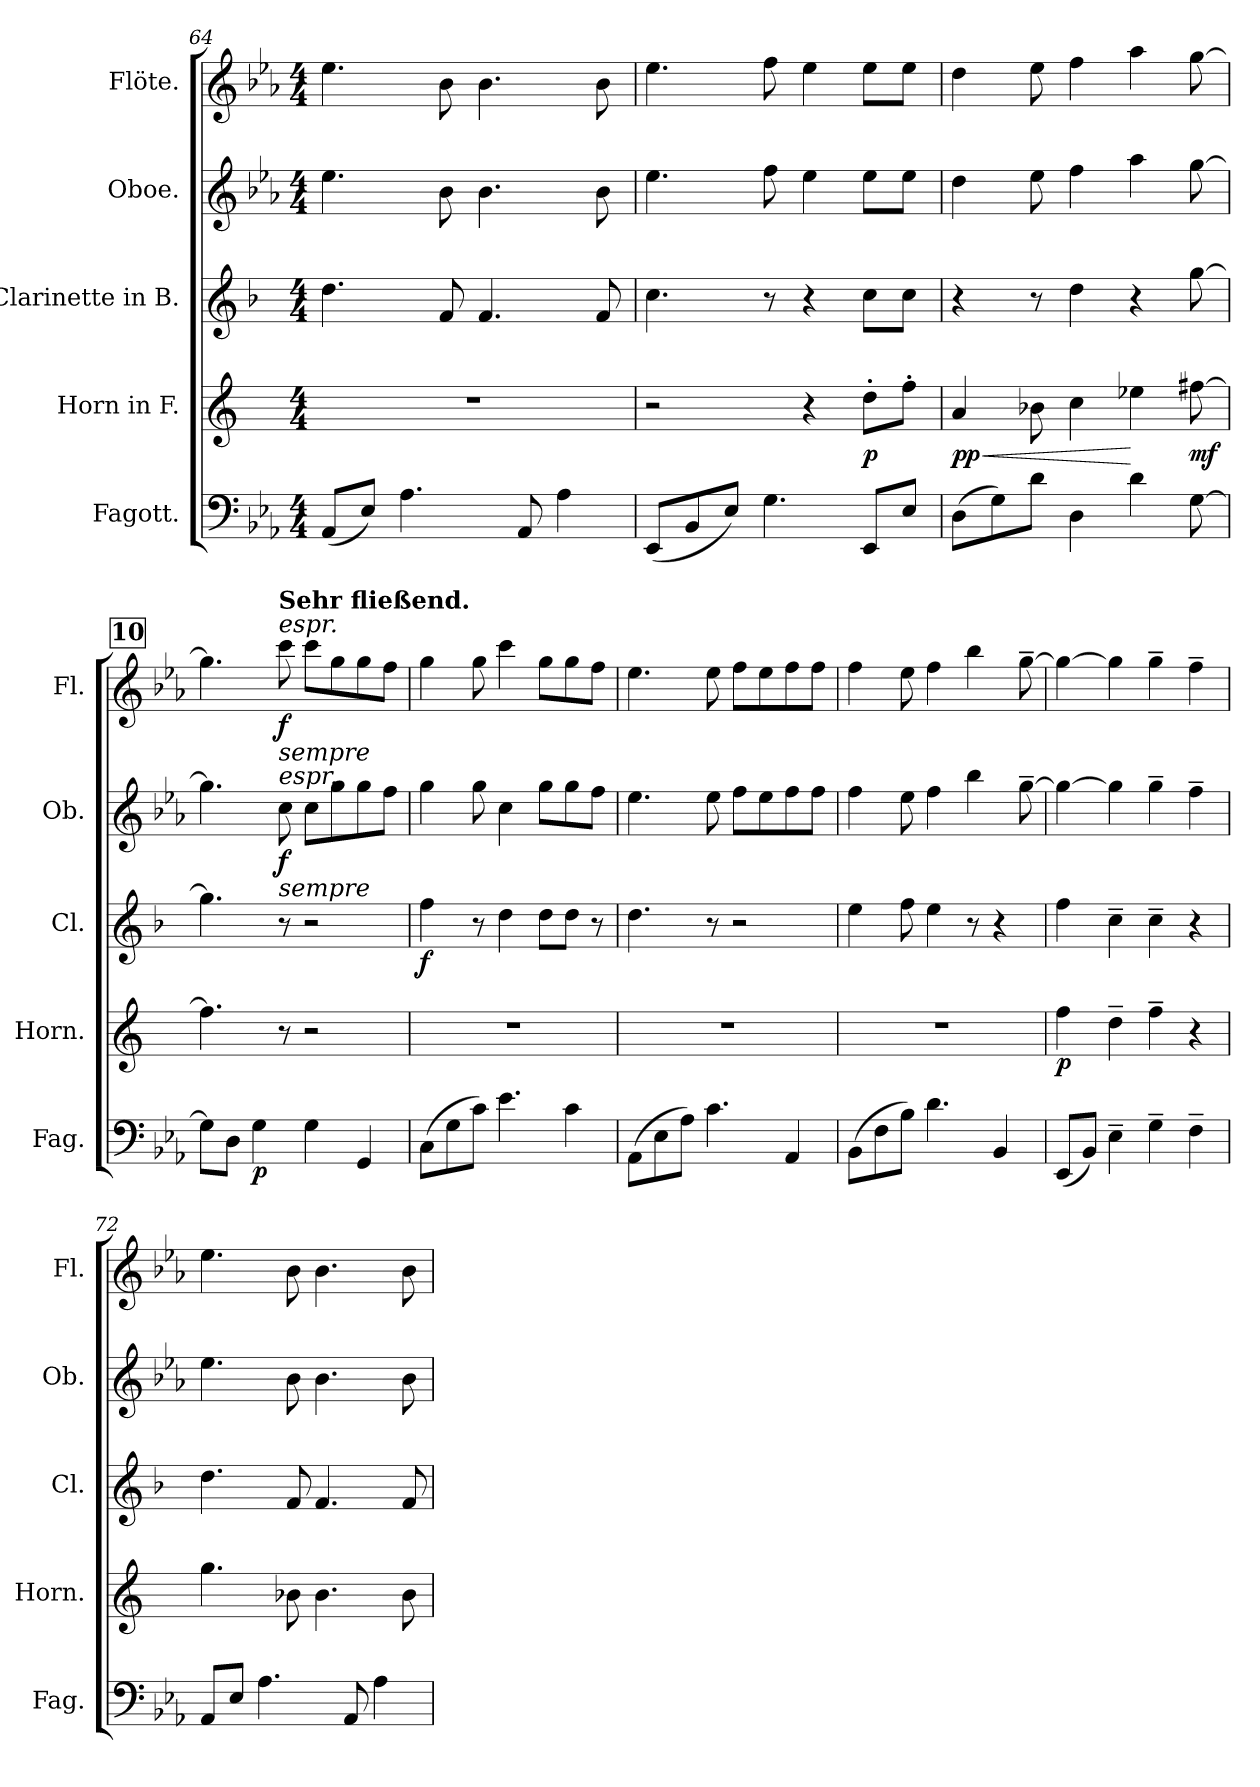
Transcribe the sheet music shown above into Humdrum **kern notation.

**kern	**dynam	**kern	**dynam	**kern	**dynam	**kern	**dynam	**kern	**dynam
*part5	*part5	*part4	*part4	*part3	*part3	*part2	*part2	*part1	*part1
*staff5	*staff5	*staff4	*staff4	*staff3	*staff3	*staff2	*staff2	*staff1	*staff1
*I"Fagott.	*	*I"Horn in F.	*	*I"Clarinette in B.	*	*I"Oboe.	*	*I"Flöte.	*
*I'Fag.	*	*I'Horn.	*	*I'Cl.	*	*I'Ob.	*	*I'Fl.	*
!!LO:PB:g=z
*clefF4	*	*clefG2	*	*clefG2	*	*clefG2	*	*clefG2	*
*	*	*ITrd4c7	*	*ITrd1c2	*	*	*	*	*
*k[b-e-a-]	*	*k[b-]	*	*k[b-e-a-]	*	*k[b-e-a-]	*	*k[b-e-a-]	*
*E-:	*	*F:	*	*E-:	*	*E-:	*	*E-:	*
*M4/4	*	*M4/4	*	*M4/4	*	*M4/4	*	*M4/4	*
=64	=64	=64	=64	=64	=64	=64	=64	=64	=64
(8AA-i/L	.	1r	.	4.cci\	.	4.ee-i\	.	4.ee-i\	.
8E-i/J)	.	.	.	.	.	.	.	.	.
4.A-i\	.	.	.	.	.	.	.	.	.
.	.	.	.	8e-i/	.	8b-i\	.	8b-i\	.
.	.	.	.	4.e-i/	.	4.b-i\	.	4.b-i\	.
8AA-i/	.	.	.	.	.	.	.	.	.
4A-i\	.	.	.	.	.	.	.	.	.
.	.	.	.	8e-i/	.	8b-i\	.	8b-i\	.
=65	=65	=65	=65	=65	=65	=65	=65	=65	=65
(8EE-i/L	.	2r	.	4.b-i\	.	4.ee-i\	.	4.ee-i\	.
8BB-i/	.	.	.	.	.	.	.	.	.
8E-i/J)	.	.	.	.	.	.	.	.	.
4.Gi\	.	.	.	8r	.	8ffi\	.	8ffi\	.
.	.	4r	.	4r	.	4ee-i\	.	4ee-i\	.
8EE-i/L	.	8g'i\L	p	8b-i\L	.	8ee-i\L	.	8ee-i\L	.
8E-i/J	.	8b-'i\J	.	8b-i\J	.	8ee-i\J	.	8ee-i\J	.
=66	=66	=66	=66	=66	=66	=66	=66	=66	=66
!	!	!	!LO:HP:b	!	!	!	!	!	!
(8Di\L	.	4di/	< pp	4r	.	4ddi\	.	4ddi\	.
8Gi\)	.	.	.	.	.	.	.	.	.
8di\J	.	8e-Xi\	.	8r	.	8ee-i\	.	8ee-i\	.
4Di\	.	4fi\	.	4cci\	.	4ffi\	.	4ffi\	.
4di\	.	4a-Xi\	[	4r	.	4aa-i\	.	4aa-i\	.
[8Gi\	.	[8bni\	mf	[8ffi\	.	[8ggi\	.	[8ggi\	.
!!LO:REH:place=s1:B:color=#000000:enc=box:fs=19.9975:t=10
=67	=67	=67	=67	=67	=67	=67	=67	=67	=67
8Gi\L]	.	4.bi\]	.	4.ffi\]	.	4.ggi\]	.	4.ggi\]	.
8Di\J	.	.	.	.	.	.	.	.	.
4Gi\	p	.	.	.	.	.	.	.	.
!	!	!	!	!	!	!	!	!LO:TX:b:i:t=sempre	!
!	!	!	!	!	!	!	!	!LO:TX:a:i:t=espr.	!
!	!	!	!	!	!	!	!	!LO:TX:a:B:t=Sehr fließend.	!
!	!	!	!	!	!	!LO:TX:a:i:t=espr.	!	!	!
!	!	!	!	!	!	!LO:TX:b:i:t=sempre	!	!	!
.	.	8r	.	8r	.	8cci\	f	8ccci\	f
4Gi\	.	2r	.	2r	.	8cci\L	.	8ccci\L	.
.	.	.	.	.	.	8ggi\	.	8ggi\	.
4GGi/	.	.	.	.	.	8ggi\	.	8ggi\	.
.	.	.	.	.	.	8ffi\J	.	8ffi\J	.
=68	=68	=68	=68	=68	=68	=68	=68	=68	=68
(8Ci\L	.	1r	.	4ee-i\	f	4ggi\	.	4ggi\	.
8Gi\	.	.	.	.	.	.	.	.	.
8ci\J)	.	.	.	8r	.	8ggi\	.	8ggi\	.
4.e-i\	.	.	.	4cci\	.	4cci\	.	4ccci\	.
.	.	.	.	8cci\L	.	8ggi\L	.	8ggi\L	.
4ci\	.	.	.	8cci\J	.	8ggi\	.	8ggi\	.
.	.	.	.	8r	.	8ffi\J	.	8ffi\J	.
!!LO:LB:g=z
=69	=69	=69	=69	=69	=69	=69	=69	=69	=69
(8AA-i\L	.	1r	.	4.cci\	.	4.ee-i\	.	4.ee-i\	.
8E-i\	.	.	.	.	.	.	.	.	.
8A-i\J)	.	.	.	.	.	.	.	.	.
4.ci\	.	.	.	8r	.	8ee-i\	.	8ee-i\	.
.	.	.	.	2r	.	8ffi\L	.	8ffi\L	.
.	.	.	.	.	.	8ee-i\	.	8ee-i\	.
4AA-i/	.	.	.	.	.	8ffi\	.	8ffi\	.
.	.	.	.	.	.	8ffi\J	.	8ffi\J	.
=70	=70	=70	=70	=70	=70	=70	=70	=70	=70
(8BB-i\L	.	1r	.	4ddi\	.	4ffi\	.	4ffi\	.
8Fi\	.	.	.	.	.	.	.	.	.
8B-i\J)	.	.	.	8ee-i\	.	8ee-i\	.	8ee-i\	.
4.di\	.	.	.	4ddi\	.	4ffi\	.	4ffi\	.
.	.	.	.	8r	.	4bb-i\	.	4bb-i\	.
4BB-i/	.	.	.	4r	.	.	.	.	.
.	.	.	.	.	.	[8gg~i\	.	[8gg~i\	.
=71	=71	=71	=71	=71	=71	=71	=71	=71	=71
(8EE-i/L	.	4b-i\	p	4ee-i\	.	4ggi\_	.	4ggi\_	.
8BB-i/J)	.	.	.	.	.	.	.	.	.
4E-~i\	.	4g~i\	.	4b-~i\	.	4ggi\]	.	4ggi\]	.
4G~i\	.	4b-~i\	.	4b-~i\	.	4gg~i\	.	4gg~i\	.
4F~i\	.	4r	.	4r	.	4ff~i\	.	4ff~i\	.
=72	=72	=72	=72	=72	=72	=72	=72	=72	=72
8AA-i/L	.	4.cci\	.	4.cci\	.	4.ee-i\	.	4.ee-i\	.
8E-i/J	.	.	.	.	.	.	.	.	.
4.A-i\	.	.	.	.	.	.	.	.	.
.	.	8e-Xi\	.	8e-i/	.	8b-i\	.	8b-i\	.
.	.	4.e-i\	.	4.e-i/	.	4.b-i\	.	4.b-i\	.
8AA-i/	.	.	.	.	.	.	.	.	.
4A-i\	.	.	.	.	.	.	.	.	.
.	.	8e-i\	.	8e-i/	.	8b-i\	.	8b-i\	.
=	=	=	=	=	=	=	=	=	=
*-	*-	*-	*-	*-	*-	*-	*-	*-	*-
